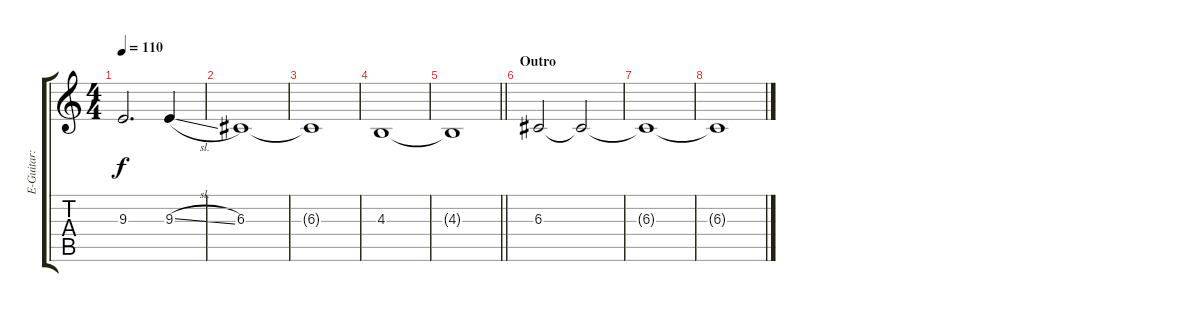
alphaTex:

\track ("E-Guitar: \"Solos\"" "E-Guitar: ") {instrument accordion}
\staff {score tabs}
\tuning (E4 B3 G3 D3 A2 E2) {hide}
\ts (4 4)
\tempo 110
\clef g2
\ks c
9.3{t}.2{d dy f} 9.3{sl}.4 |
6.3.1 |
6.3{t}.1 |
4.3.1 |
\barLineRight lightlight
4.3{t}.1 |
\section ("" "Outro")
6.3.2{volume 8} 6.3{t}.2{volume 0} |
6.3{t}.1 |
6.3{t}.1
